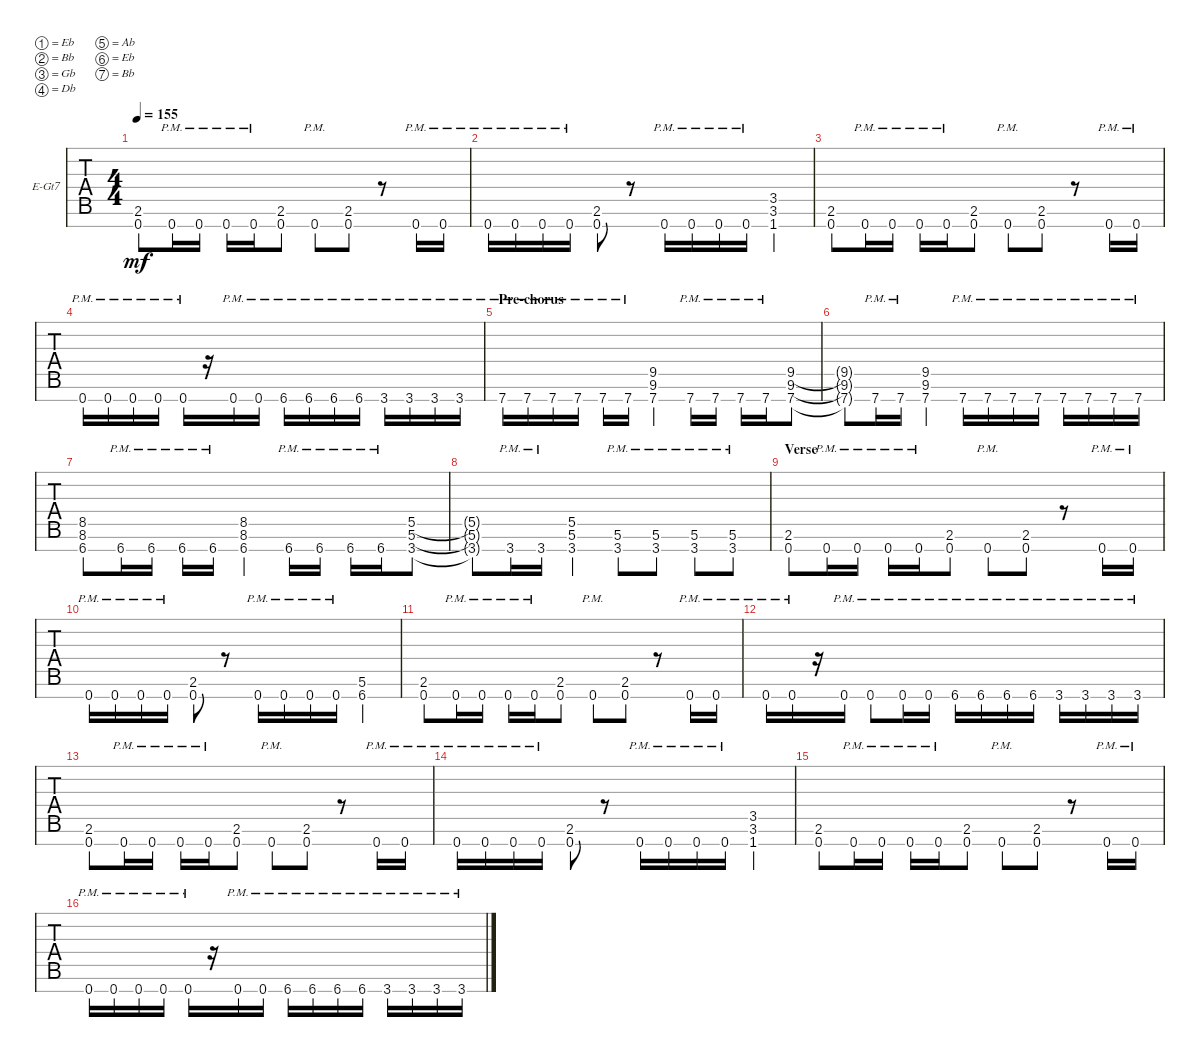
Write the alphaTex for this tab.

\defaultSystemsLayout 4
\bracketExtendMode groupsimilarinstruments
\firstSystemTrackNameOrientation horizontal
\otherSystemsTrackNameOrientation horizontal
\track ("Travis Montgomery" "E-Gt7") {instrument distortionguitar}
\staff {tabs}
\tuning (Eb4 Bb3 Gb3 Db3 Ab2 Eb2 Bb1)
\ts (4 4)
\tempo 155
\clef g2
\ks c
(0.7 2.6).8{dy mf} 0.7{pm}.16 0.7{pm}.16 0.7{pm}.16 0.7{pm}.16 (0.7 2.6).8 0.7{pm}.8 (0.7 2.6).8 r.8 0.7{pm}.16 0.7{pm}.16 |
0.7{pm}.16 0.7{pm}.16 0.7{pm}.16 0.7{pm}.16 (0.7 2.6).8 r.8 0.7{pm}.16 0.7{pm}.16 0.7{pm}.16 0.7{pm}.16 (1.7 3.6 3.5).4 |
(0.7 2.6).8 0.7{pm}.16 0.7{pm}.16 0.7{pm}.16 0.7{pm}.16 (0.7 2.6).8 0.7{pm}.8 (0.7 2.6).8 r.8 0.7{pm}.16 0.7{pm}.16 |
0.7{pm}.16 0.7{pm}.16 0.7{pm}.16 0.7{pm}.16 0.7{pm}.16 r.16 0.7{pm}.16 0.7{pm}.16 6.7{pm}.16 6.7{pm}.16 6.7{pm}.16 6.7{pm}.16 3.7{pm}.16 3.7{pm}.16 3.7{pm}.16 3.7{pm}.16 |
\section ("" "Pre-chorus")
7.7{pm}.16 7.7{pm}.16 7.7{pm}.16 7.7{pm}.16 7.7{pm}.16 7.7{pm}.16 (7.7 9.6 9.5).4 7.7{pm}.16 7.7{pm}.16 7.7{pm}.16 7.7{pm}.16 (7.7 9.6 9.5).8 |
(7.7{t} 9.6{t} 9.5{t}).8 7.7{pm}.16 7.7{pm}.16 (7.7 9.6 9.5).4 7.7{pm}.16 7.7{pm}.16 7.7{pm}.16 7.7{pm}.16 7.7{pm}.16 7.7{pm}.16 7.7{pm}.16 7.7{pm}.16 |
(6.7 8.6 8.5).8 6.7{pm}.16 6.7{pm}.16 6.7{pm}.16 6.7{pm}.16 (6.7 8.6 8.5).4 6.7{pm}.16 6.7{pm}.16 6.7{pm}.16 6.7{pm}.16 (3.7 5.6 5.5).8 |
(3.7{t} 5.6{t} 5.5{t}).8 3.7{pm}.16 3.7{pm}.16 (3.7 5.6 5.5).4 (3.7{pm} 5.6{pm}).8 (3.7{pm} 5.6{pm}).8 (3.7{pm} 5.6{pm}).8 (3.7{pm} 5.6{pm}).8 |
\section ("" "Verse")
(0.7 2.6).8 0.7{pm}.16 0.7{pm}.16 0.7{pm}.16 0.7{pm}.16 (0.7 2.6).8 0.7{pm}.8 (0.7 2.6).8 r.8 0.7{pm}.16 0.7{pm}.16 |
0.7{pm}.16 0.7{pm}.16 0.7{pm}.16 0.7{pm}.16 (0.7 2.6).8 r.8 0.7{pm}.16 0.7{pm}.16 0.7{pm}.16 0.7{pm}.16 (6.7 5.6).4 |
(0.7 2.6).8 0.7{pm}.16 0.7{pm}.16 0.7{pm}.16 0.7{pm}.16 (0.7 2.6).8 0.7{pm}.8 (0.7 2.6).8 r.8 0.7{pm}.16 0.7{pm}.16 |
0.7{pm}.16 0.7{pm}.16 r.16 0.7{pm}.16 0.7{pm}.8 0.7{pm}.16 0.7{pm}.16 6.7{pm}.16 6.7{pm}.16 6.7{pm}.16 6.7{pm}.16 3.7{pm}.16 3.7{pm}.16 3.7{pm}.16 3.7{pm}.16 |
(0.7 2.6).8 0.7{pm}.16 0.7{pm}.16 0.7{pm}.16 0.7{pm}.16 (0.7 2.6).8 0.7{pm}.8 (0.7 2.6).8 r.8 0.7{pm}.16 0.7{pm}.16 |
0.7{pm}.16 0.7{pm}.16 0.7{pm}.16 0.7{pm}.16 (0.7 2.6).8 r.8 0.7{pm}.16 0.7{pm}.16 0.7{pm}.16 0.7{pm}.16 (1.7 3.6 3.5).4 |
(0.7 2.6).8 0.7{pm}.16 0.7{pm}.16 0.7{pm}.16 0.7{pm}.16 (0.7 2.6).8 0.7{pm}.8 (0.7 2.6).8 r.8 0.7{pm}.16 0.7{pm}.16 |
0.7{pm}.16 0.7{pm}.16 0.7{pm}.16 0.7{pm}.16 0.7{pm}.16 r.16 0.7{pm}.16 0.7{pm}.16 6.7{pm}.16 6.7{pm}.16 6.7{pm}.16 6.7{pm}.16 3.7{pm}.16 3.7{pm}.16 3.7{pm}.16 3.7{pm}.16
